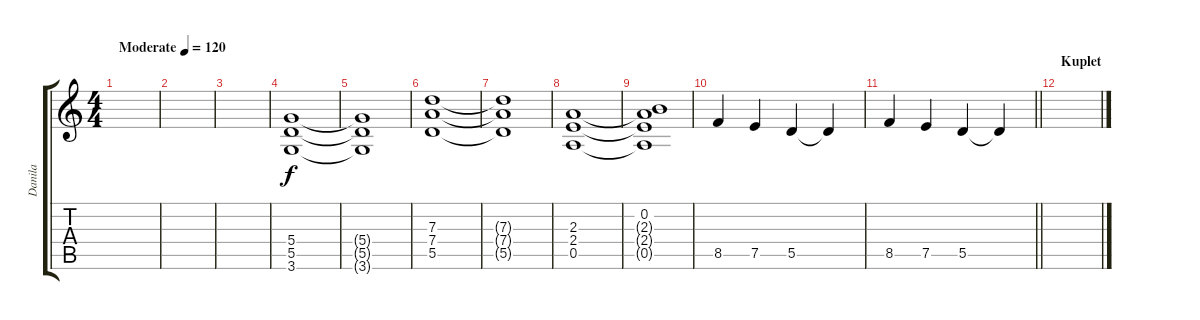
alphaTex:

\track ("Danila" "Danila") {instrument acousticguitarsteel}
\staff {score tabs}
\tuning (E4 B3 G3 D3 A2 E2) {hide}
\ts (4 4)
\tempo (120 "Moderate")
\clef g2
\ks c
|
|
|
(5.4 5.5 3.6).1 |
(5.4{t} 5.5{t} 3.6{t}).1 |
(7.3 7.4 5.5).1 |
(7.3{t} 7.4{t} 5.5{t}).1 |
(2.3 2.4 0.5).1 |
(0.2 2.3{t} 2.4{t} 0.5{t}).1 |
8.5.4 7.5.4 5.5.4 5.5{t}.4 |
\barLineRight lightlight
8.5.4 7.5.4 5.5.4 5.5{t}.4 |
\section ("" "Kuplet")
